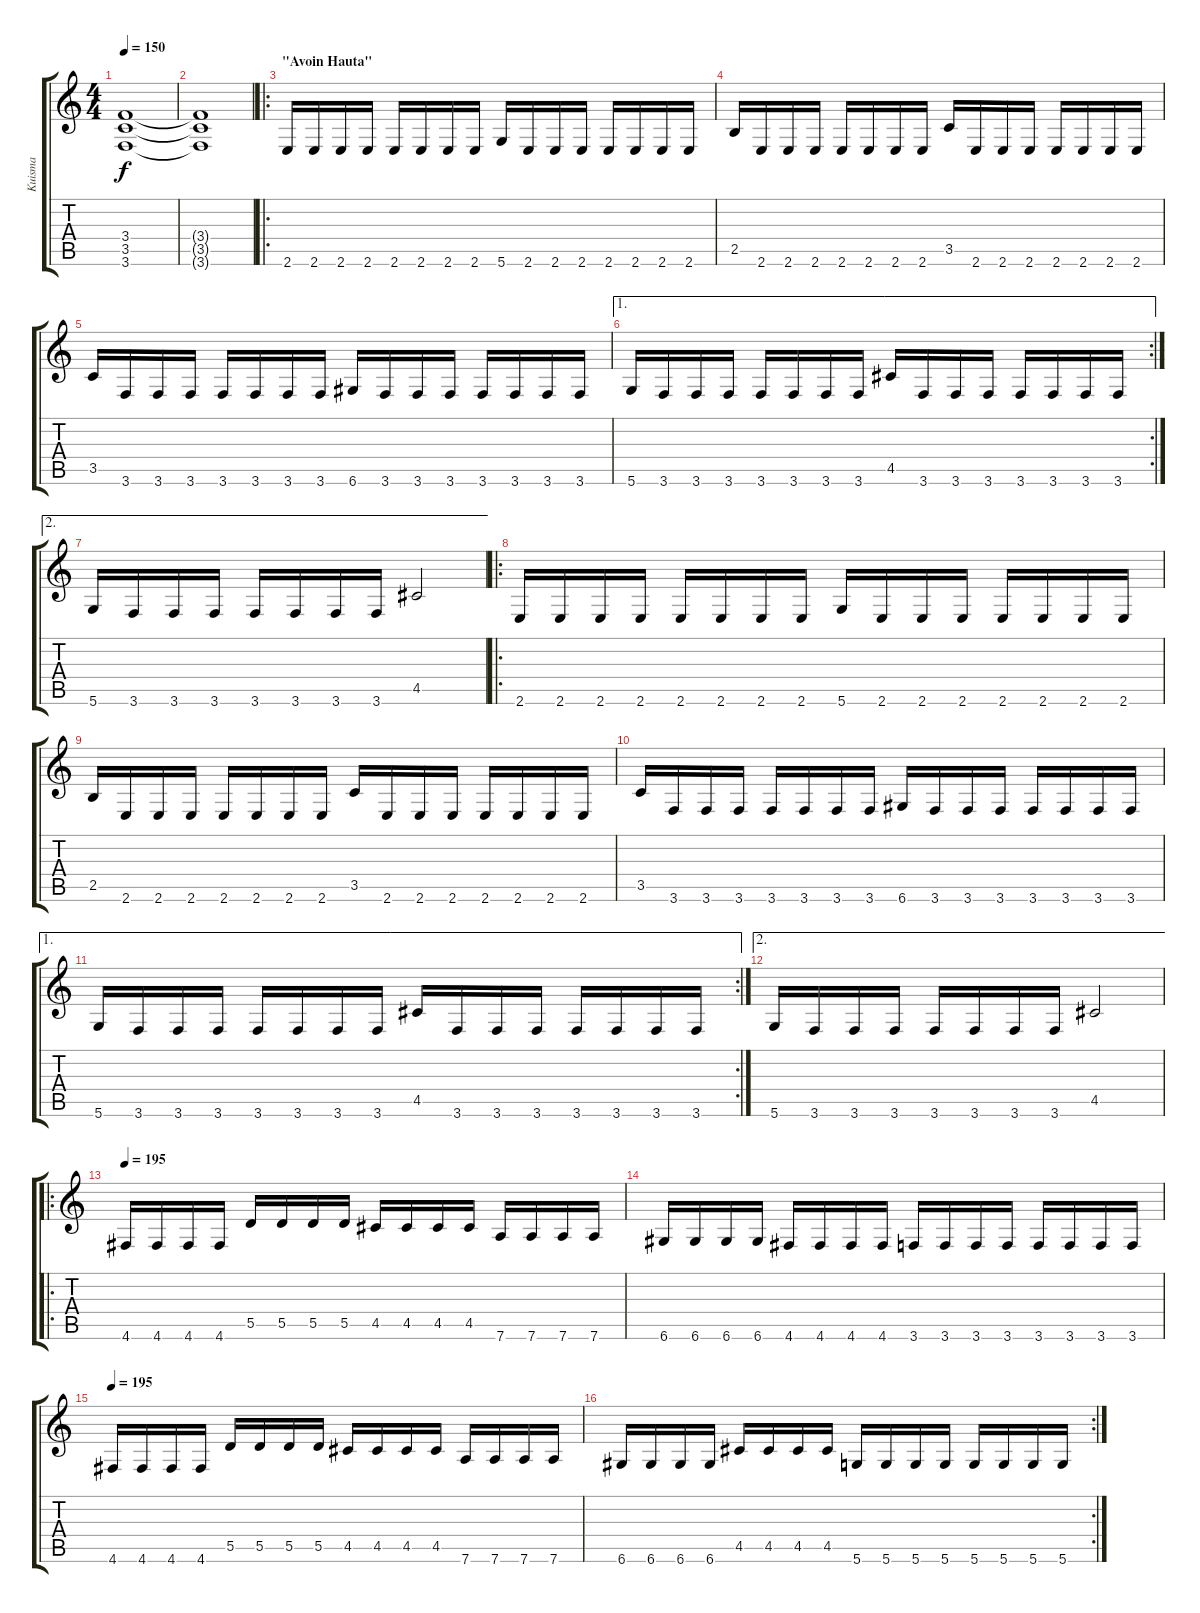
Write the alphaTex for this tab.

\track ("Kuisma" "Kuisma") {instrument distortionguitar}
\staff {score tabs}
\tuning (E4 B3 G3 D3 A2 D2) {hide}
\ts (4 4)
\tempo 150
\clef g2
\ks c
(3.4 3.5 3.6).1{dy f} |
(3.4{t} 3.5{t} 3.6{t}).1 |
\ro
\section ("" "\"Avoin Hauta\"")
2.6.16 2.6.16 2.6.16 2.6.16 2.6.16 2.6.16 2.6.16 2.6.16 5.6.16 2.6.16 2.6.16 2.6.16 2.6.16 2.6.16 2.6.16 2.6.16 |
2.5.16 2.6.16 2.6.16 2.6.16 2.6.16 2.6.16 2.6.16 2.6.16 3.5.16 2.6.16 2.6.16 2.6.16 2.6.16 2.6.16 2.6.16 2.6.16 |
3.5.16 3.6.16 3.6.16 3.6.16 3.6.16 3.6.16 3.6.16 3.6.16 6.6.16 3.6.16 3.6.16 3.6.16 3.6.16 3.6.16 3.6.16 3.6.16 |
\ae 1
\rc 2
5.6.16 3.6.16 3.6.16 3.6.16 3.6.16 3.6.16 3.6.16 3.6.16 4.5.16 3.6.16 3.6.16 3.6.16 3.6.16 3.6.16 3.6.16 3.6.16 |
\ae 2
5.6.16 3.6.16 3.6.16 3.6.16 3.6.16 3.6.16 3.6.16 3.6.16 4.5.2 |
\ro
2.6.16 2.6.16 2.6.16 2.6.16 2.6.16 2.6.16 2.6.16 2.6.16 5.6.16 2.6.16 2.6.16 2.6.16 2.6.16 2.6.16 2.6.16 2.6.16 |
2.5.16 2.6.16 2.6.16 2.6.16 2.6.16 2.6.16 2.6.16 2.6.16 3.5.16 2.6.16 2.6.16 2.6.16 2.6.16 2.6.16 2.6.16 2.6.16 |
3.5.16 3.6.16 3.6.16 3.6.16 3.6.16 3.6.16 3.6.16 3.6.16 6.6.16 3.6.16 3.6.16 3.6.16 3.6.16 3.6.16 3.6.16 3.6.16 |
\ae 1
\rc 2
5.6.16 3.6.16 3.6.16 3.6.16 3.6.16 3.6.16 3.6.16 3.6.16 4.5.16 3.6.16 3.6.16 3.6.16 3.6.16 3.6.16 3.6.16 3.6.16 |
\ae 2
5.6.16 3.6.16 3.6.16 3.6.16 3.6.16 3.6.16 3.6.16 3.6.16 4.5.2 |
\ro
\tempo 195
4.6.16 4.6.16 4.6.16 4.6.16 5.5.16 5.5.16 5.5.16 5.5.16 4.5.16 4.5.16 4.5.16 4.5.16 7.6.16 7.6.16 7.6.16 7.6.16 |
6.6.16 6.6.16 6.6.16 6.6.16 4.6.16 4.6.16 4.6.16 4.6.16 3.6.16 3.6.16 3.6.16 3.6.16 3.6.16 3.6.16 3.6.16 3.6.16 |
\tempo 195
4.6.16 4.6.16 4.6.16 4.6.16 5.5.16 5.5.16 5.5.16 5.5.16 4.5.16 4.5.16 4.5.16 4.5.16 7.6.16 7.6.16 7.6.16 7.6.16 |
\rc 2
6.6.16 6.6.16 6.6.16 6.6.16 4.5.16 4.5.16 4.5.16 4.5.16 5.6.16 5.6.16 5.6.16 5.6.16 5.6.16 5.6.16 5.6.16 5.6.16
